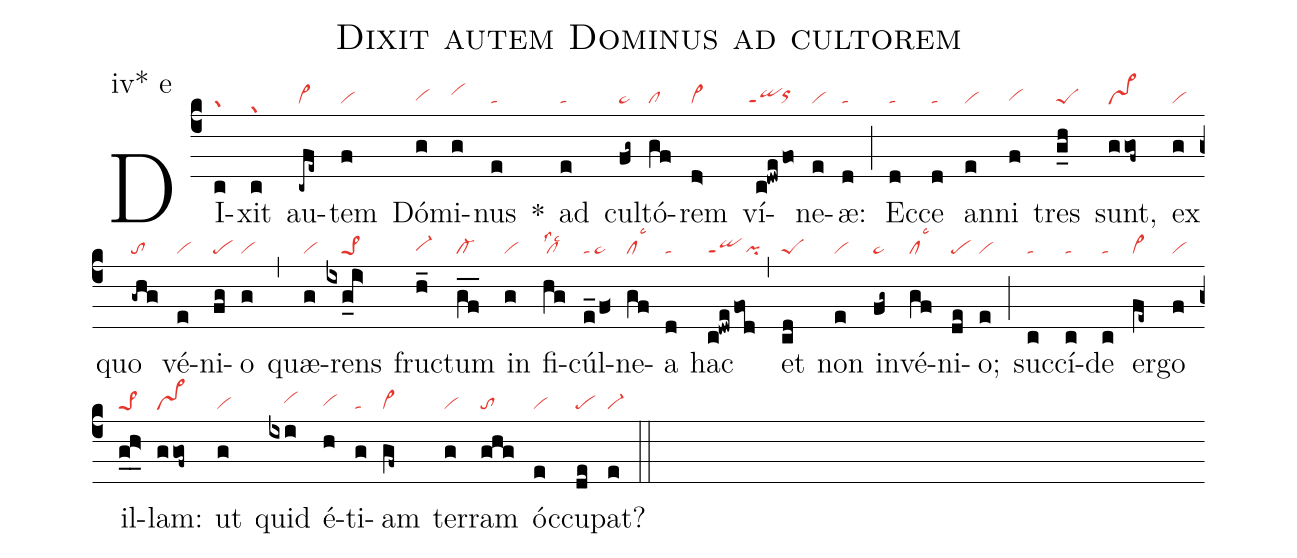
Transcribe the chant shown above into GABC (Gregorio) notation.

name: Dixit autem Dominus ad cultorem;
annotation: iv* e;
nabc-lines: 1;
%%
(c4)
DI(c|gr)xit(c|grhd) au(-cfe~|vi>)tem(f|vi) Dó(g|vihg)mi(g|vihi)nus(e|ta) *()
ad(e|ta) cul(fg~|ta>)tó(gf|cl)rem(d>|vi>) ví(c!dwe/fo|``qippt1`orhh)ne(e|vi)æ:(d|ta) (;)
Ec(d|ta)ce(d|ta) an(e|vi)ni(f|vihg) tres(g_h|peS) sunt,(ggof~|vs>) ex(g|vi) quo(-ghg|to) vé(e|vi)ni(fg|pe)o(g|vi) (,)
quæ(g|vi)rens(ixg_0i>|////pe>1) fru(h_|vi-hg)ctum(gf__|cl-) in(g|vi) fi(hg|cllss2lsc2)cúl(e_/f<|ta/ta>)ne(gf|cllsc3)a(d|ta) hac(c!dwe/fod|qippt1pi) (,)
et(cd|peS) non(e|vi) in(fg~|ta>)vé(gf|cllsc3)ni(de|pe)o;(e|vi) (;)
suc(c|ta)cí(c|ta)de(c|ta) er(fe~|vi>)go(f|vi) il(g_0h>_0|pe>1)lam:(ggof~|vs>) ut(g|vi) quid(ixi|////vihh) é(h|vihg)ti(g|ta)am(gf~|vi>) ter(g|vi)ram(ghg|to) óc(e|vi)cu(de|pe)pat?(e|vi-) (::)
